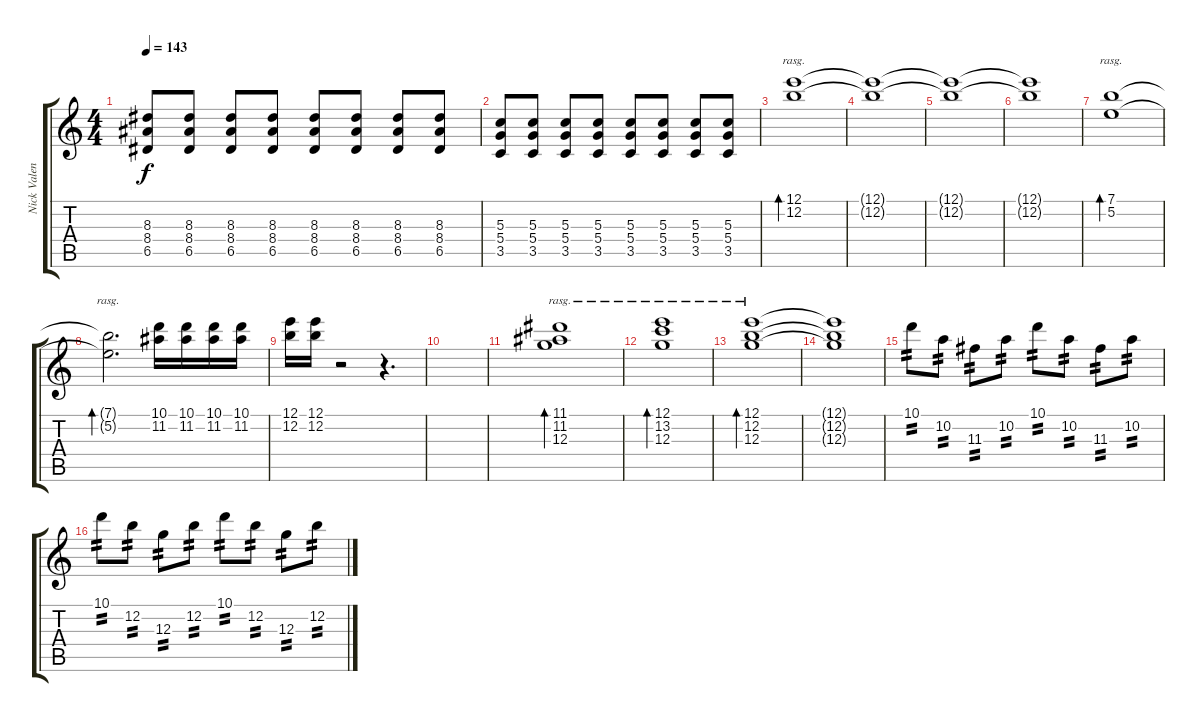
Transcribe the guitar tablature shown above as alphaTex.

\track ("Nick Valensi" "Nick Valen") {instrument overdrivenguitar}
\staff {score tabs}
\tuning (E4 B3 G3 D3 A2 E2) {hide}
\ts (4 4)
\tempo 143
\clef g2
\ks c
(8.3 8.4 6.5).8{dy f} (8.3 8.4 6.5).8 (8.3 8.4 6.5).8 (8.3 8.4 6.5).8 (8.3 8.4 6.5).8 (8.3 8.4 6.5).8 (8.3 8.4 6.5).8 (8.3 8.4 6.5).8 |
(5.3 5.4 3.5).8 (5.3 5.4 3.5).8 (5.3 5.4 3.5).8 (5.3 5.4 3.5).8 (5.3 5.4 3.5).8 (5.3 5.4 3.5).8 (5.3 5.4 3.5).8 (5.3 5.4 3.5).8 |
(12.1 12.2).1{bd 480 rasg ii volume 12 balance 8 instrument electricguitarclean} |
(12.1{t} 12.2{t}).1 |
(12.1{t} 12.2{t}).1 |
(12.1{t} 12.2{t}).1 |
(7.1 5.2).1{bd 480 rasg ii} |
(7.1{t} 5.2{t}).2{d bd 480 rasg ii} (10.1 11.2).16 (10.1 11.2).16 (10.1 11.2).16 (10.1 11.2).16 |
(12.1 12.2).16 (12.1 12.2).16 r.2 r.4{d} |
|
(11.1 11.2 12.3).1{bd 480 rasg ii} |
(12.1 13.2 12.3).1{bd 480 rasg ii} |
(12.1 12.2 12.3).1{bd 480 rasg ii} |
(12.1{t} 12.2{t} 12.3{t}).1 |
10.1.8{tp 2} 10.2.8{tp 2} 11.3.8{tp 2} 10.2.8{tp 2} 10.1.8{tp 2} 10.2.8{tp 2} 11.3.8{tp 2} 10.2.8{tp 2} |
10.1.8{tp 2} 12.2.8{tp 2} 12.3.8{tp 2} 12.2.8{tp 2} 10.1.8{tp 2} 12.2.8{tp 2} 12.3.8{tp 2} 12.2.8{tp 2}
